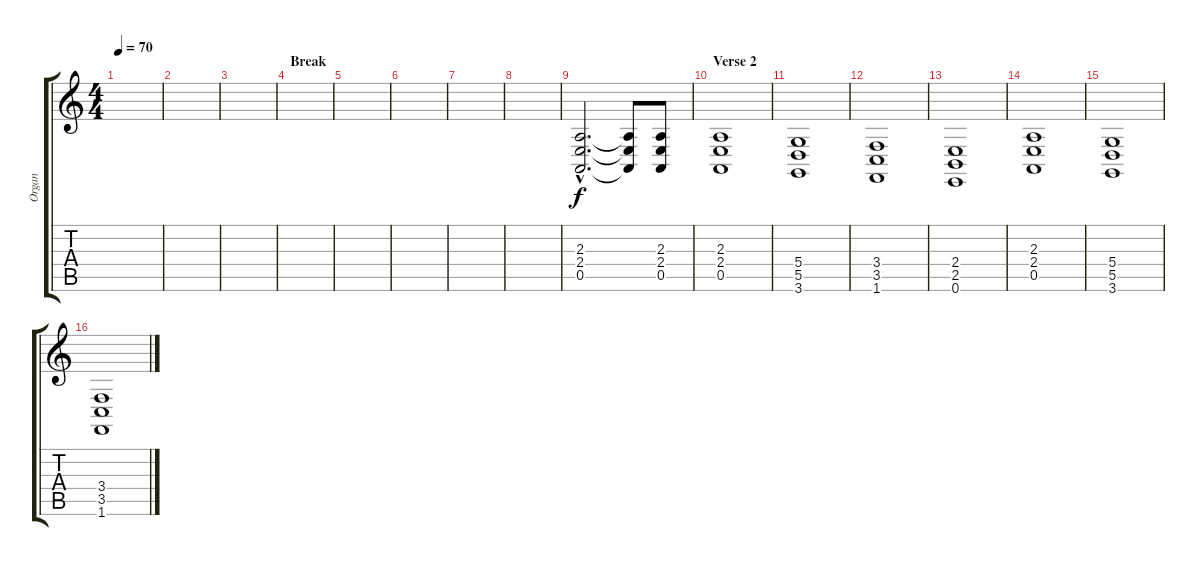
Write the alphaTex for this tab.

\track ("Organ" "Organ") {instrument churchorgan}
\staff {score tabs}
\tuning (E4 B3 G3 D3 A2 E2) {hide}
\ts (4 4)
\tempo 70
\clef g2
\ks c
|
|
|
\section ("" "Break ")
|
|
|
|
|
(2.3{hac} 2.4{hac} 0.5{hac}).2{d} (2.3{t} 2.4{t} 0.5{t}).8 (2.3 2.4 0.5).8 |
\section ("" "Verse 2")
(2.3 2.4 0.5).1 |
(5.4 5.5 3.6).1 |
(3.4 3.5 1.6).1 |
(2.4 2.5 0.6).1 |
(2.3 2.4 0.5).1 |
(5.4 5.5 3.6).1 |
(3.4 3.5 1.6).1
